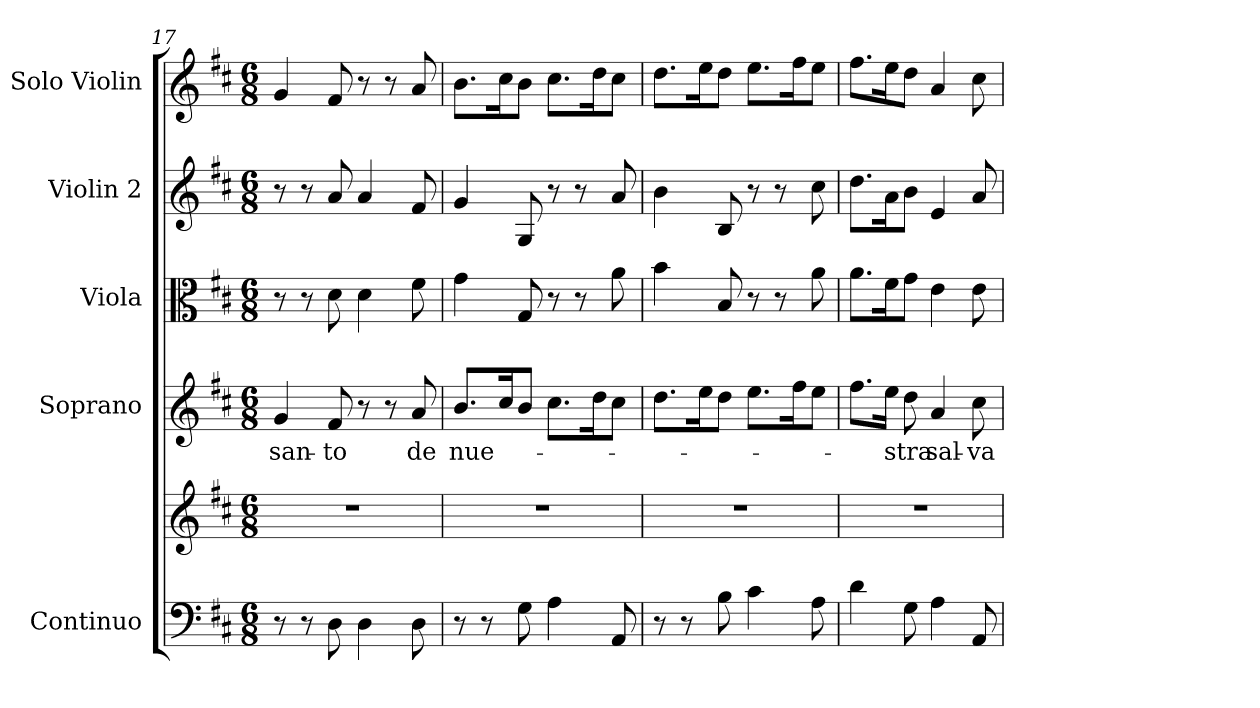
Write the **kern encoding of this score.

**kern	**kern	**kern	**text	**kern	**kern	**kern
*part5	*part5	*part4	*part4	*part3	*part2	*part1
*staff6	*staff5	*staff4	*staff4	*staff3	*staff2	*staff1
*I"Continuo	*	*I"Soprano	*	*I"Viola	*I"Violin 2	*I"Solo Violin
*I'Cont.	*	*I'S.	*	*I'Vla.	*I'Vln. 2	*I'Vln.
*clefF4	*clefG2	*clefG2	*	*clefC3	*clefG2	*clefG2
*k[f#c#]	*k[f#c#]	*k[f#c#]	*	*k[f#c#]	*k[f#c#]	*k[f#c#]
*D:	*D:	*D:	*	*D:	*D:	*D:
*M6/8	*M6/8	*M6/8	*	*M6/8	*M6/8	*M6/8
=17	=17	=17	=17	=17	=17	=17
!	!LO:N:vis=1	!	!	!	!	!
!	!	!	!LO:LY:b:color=#000000	!	!	!
8r	2.r	4gi/	san-	8r	8r	4gi/
8r	.	.	.	8r	8r	.
!	!	!	!LO:LY:b:color=#000000	!	!	!
8Di\	.	8f#i/	-to	8di\	8ai/	8f#i/
4Di\	.	8r	.	4di\	4ai/	8r
.	.	8r	.	.	.	8r
!	!	!	!LO:LY:b:color=#000000	!	!	!
8Di\	.	8ai/	de	8f#i\	8f#i/	8ai/
!!LO:LB:g=z
=18	=18	=18	=18	=18	=18	=18
!	!LO:N:vis=1	!	!	!	!	!
!	!	!	!LO:LY:b:color=#000000	!	!	!
8r	2.r	8.bi/L	nue-	4gi\	4gi/	8.bi\L
8r	.	.	.	.	.	.
.	.	16cc#i/k	.	.	.	16cc#i\k
8Gi\	.	8bi/J	.	8Gi/	8Gi/	8bi\J
4Ai\	.	8.cc#i\L	.	8r	8r	8.cc#i\L
.	.	.	.	8r	8r	.
.	.	16ddi\k	.	.	.	16ddi\k
8AAi/	.	8cc#i\J	.	8ai\	8ai/	8cc#i\J
=19	=19	=19	=19	=19	=19	=19
!	!LO:N:vis=1	!	!	!	!	!
8r	2.r	8.ddi\L	.	4bi\	4bi\	8.ddi\L
8r	.	.	.	.	.	.
.	.	16eei\k	.	.	.	16eei\k
8Bi\	.	8ddi\J	.	8Bi/	8Bi/	8ddi\J
4c#i\	.	8.eei\L	.	8r	8r	8.eei\L
.	.	.	.	8r	8r	.
.	.	16ff#i\k	.	.	.	16ff#i\k
8Ai\	.	8eei\J	.	8ai\	8cc#i\	8eei\J
=20	=20	=20	=20	=20	=20	=20
!	!LO:N:vis=1	!	!	!	!	!
4di\	2.r	8.ff#i\L	.	8.ai\L	8.ddi\L	8.ff#i\L
.	.	16eei\Jk	.	16f#i\k	16ai\k	16eei\k
!	!	!	!LO:LY:b:color=#000000	!	!	!
8Gi\	.	8ddi\	-stra	8gi\J	8bi\J	8ddi\J
!	!	!	!LO:LY:b:color=#000000	!	!	!
4Ai\	.	4ai/	sal-	4ei\	4ei/	4ai/
!	!	!	!LO:LY:b:color=#000000	!	!	!
8AAi/	.	8cc#i\	-va-	8ei\	8ai/	8cc#i\
=	=	=	=	=	=	=
*-	*-	*-	*-	*-	*-	*-
